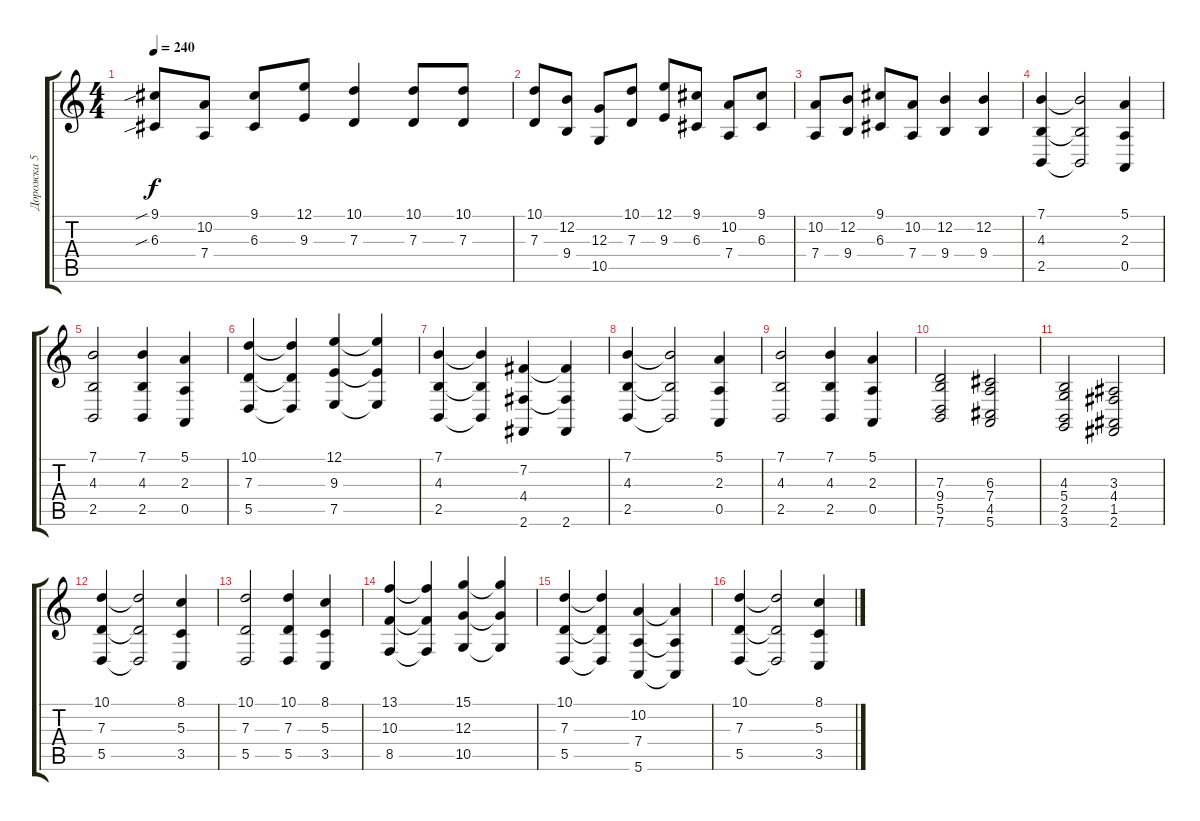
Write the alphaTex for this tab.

\track ("Дорожка 5" "Дорожка 5") {instrument tremolostrings}
\staff {score tabs}
\tuning (E4 B3 G3 D3 A2 E2) {hide}
\ts (4 4)
\tempo 240
\clef g2
\ks c
(9.1{sib} 6.3{sib}).8{dy f} (10.2 7.4).8 (9.1 6.3).8 (12.1 9.3).8 (10.1 7.3).4 (10.1 7.3).8 (10.1 7.3).8 |
(10.1 7.3).8 (12.2 9.4).8 (12.3 10.5).8 (10.1 7.3).8 (12.1 9.3).8 (9.1 6.3).8 (10.2 7.4).8 (9.1 6.3).8 |
(10.2 7.4).8 (12.2 9.4).8 (9.1 6.3).8 (10.2 7.4).8 (12.2 9.4).4 (12.2 9.4).4 |
(7.1 4.3 2.5).4{instrument tremolostrings} (7.1{t} 4.3{t} 2.5{t}).2 (5.1 2.3 0.5).4 |
(7.1 4.3 2.5).2 (7.1 4.3 2.5).4 (5.1 2.3 0.5).4 |
(10.1 7.3 5.5).4 (10.1{t} 7.3{t} 5.5{t}).4 (12.1 9.3 7.5).4 (12.1{t} 9.3{t} 7.5{t}).4 |
(7.1 4.3 2.5).4 (7.1{t} 4.3{t} 2.5{t}).4 (7.2 4.4 2.6).4 (7.2{t} 4.4{t} 2.6).4 |
(7.1 4.3 2.5).4 (7.1{t} 4.3{t} 2.5{t}).2 (5.1 2.3 0.5).4 |
(7.1 4.3 2.5).2 (7.1 4.3 2.5).4 (5.1 2.3 0.5).4 |
(7.3 9.4 5.5 7.6).2 (6.3 7.4 4.5 5.6).2 |
(4.3 5.4 2.5 3.6).2 (3.3 4.4 1.5 2.6).2 |
(10.1 7.3 5.5).4 (10.1{t} 7.3{t} 5.5{t}).2 (8.1 5.3 3.5).4 |
(10.1 7.3 5.5).2 (10.1 7.3 5.5).4 (8.1 5.3 3.5).4 |
(13.1 10.3 8.5).4 (13.1{t} 10.3{t} 8.5{t}).4 (15.1 12.3 10.5).4 (15.1{t} 12.3{t} 10.5{t}).4 |
(10.1 7.3 5.5).4 (10.1{t} 7.3{t} 5.5{t}).4 (10.2 7.4 5.6).4 (10.2{t} 7.4{t} 5.6{t}).4 |
(10.1 7.3 5.5).4 (10.1{t} 7.3{t} 5.5{t}).2 (8.1 5.3 3.5).4
